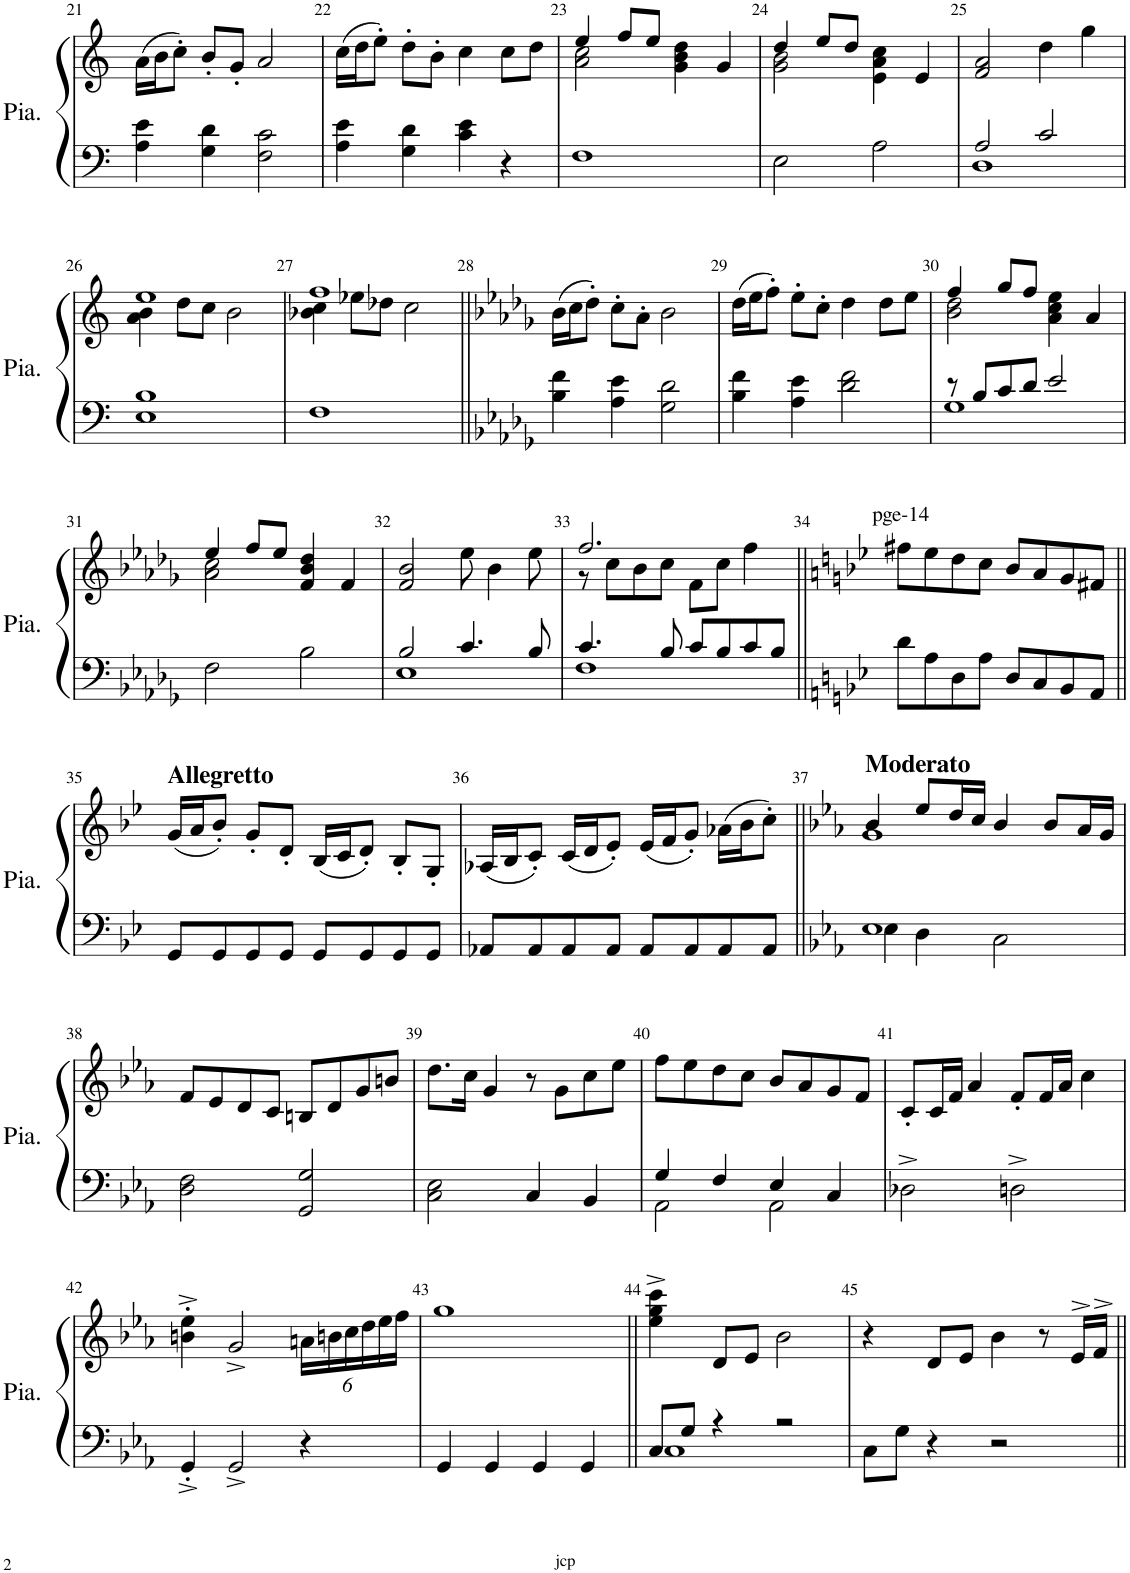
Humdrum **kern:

**kern	**kern
*part1	*part1
*staff2	*staff1
*I"Piano	*
*I'Pia.	*
!!LO:PB:g=z
*clefF4	*clefG2
*k[]	*k[]
*M4/4	*M4/4
*met(c)	*met(c)
=21	=21
4A\ 4e\	(16a\LL
.	16b\J
.	8cc'\J)
4G\ 4d\	8b'/L
.	8g'/J
2F\ 2c\	2a/
=22	=22
4A\ 4e\	(16cc\LL
.	16dd\J
.	8ee'\J)
4G\ 4d\	8dd'\L
.	8b'\J
4c\ 4e\	4cc\
4r	8cc\L
.	8dd\J
=23	=23
*	*^
1F	4ee/	2a\ 2cc\
.	8ff/L	.
.	8ee/J	.
.	4g\ 4b\ 4dd\	2ryy
.	4g/	.
=24	=24	=24
2E\	4dd/	2g\ 2b\
.	8ee/L	.
.	8dd/J	.
2A\	4e\ 4a\ 4cc\	2ryy
.	4e/	.
*	*v	*v
=25	=25
*^	*
2A/	1D	2f/ 2a/
2c/	.	4dd\
.	.	4gg\
*v	*v	*
!!LO:LB:g=z
=26	=26
*	*^
1E 1B	1ee	4a\ 4b\
.	.	8dd\L
.	.	8cc\J
.	.	2b\
=27	=27	=27
1F	1ff	4b-X\ 4cc\
.	.	8ee-X\L
.	.	8dd-X\J
.	.	2cc\
*	*v	*v
=28||	=28||
*k[b-e-a-d-g-]	*k[b-e-a-d-g-]
4B-\ 4f\	(16b-\LL
.	16cc\J
.	8dd-'\J)
4A-\ 4e-\	8cc'\L
.	8a-'\J
2G-\ 2d-\	2b-\
=29	=29
4B-\ 4f\	(16dd-\LL
.	16ee-\J
.	8ff'\J)
4A-\ 4e-\	8ee-'\L
.	8cc'\J
2d-\ 2f\	4dd-\
.	8dd-\L
.	8ee-\J
=30	=30
*^	*^
8r	1G-	4ff/	2b-\ 2dd-\
8B-/L	.	.	.
8c/	.	8gg-/L	.
8d-/J	.	8ff/J	.
2e-/	.	4a-\ 4cc\ 4ee-\	2ryy
.	.	4a-/	.
*v	*v	*	*
!!LO:LB:g=z	!!
=31	=31	=31
2F\	4ee-/	2a-\ 2cc\
.	8ff/L	.
.	8ee-/J	.
2B-\	4f/ 4b-/ 4dd-/	2ryy
.	4f/	.
*	*v	*v
=32	=32
*^	*
2B-/	1E-	2f/ 2b-/
4.c/	.	8ee-\
.	.	4b-\
8B-/	.	8ee-\
=33	=33	=33
*	*	*^
4.c/	1F	2.ff/	8r
.	.	.	8cc\L
.	.	.	8b-\
8B-/	.	.	8cc\J
8c/L	.	.	8f\L
8B-/	.	.	8cc\J
8c/	.	4ff\	4ryy
8B-/J	.	.	.
*v	*v	*	*
*	*v	*v
=34||	=34||
*k[b-e-]	*k[b-e-]
!	!LO:TX:a:t=pge-14
8d\L	8ff#X\L
8A\	8ee-\
8D\	8dd\
8A\J	8cc\J
8D/L	8b-/L
8C/	8a/
8BB-/	8g/
8AA/J	8f#X/J
!!LO:LB:g=z
=35||	=35||
!	!LO:TX:a:B:t=Allegretto
8GG/L	(16g/LL
.	16a/J
8GG/	8b-'/J)
8GG/	8g'/L
8GG/J	8d'/J
8GG/L	(16B-/LL
.	16c/J
8GG/	8d'/J)
8GG/	8B-'/L
8GG/J	8G'/J
=36	=36
8AA-X/L	(16A-X/LL
.	16B-/J
8AA-/	8c'/J)
8AA-/	(16c/LL
.	16d/J
8AA-/J	8e-'/J)
8AA-/L	(16e-/LL
.	16f/J
8AA-/	8g'/J)
8AA-/	(16a-X\LL
.	16b-\J
8AA-/J	8cc'\J)
=37||	=37||
*k[b-e-a-]	*k[b-e-a-]
*^	*^
!	!	!LO:TX:a:B:t=Moderato	!
1E-	4E-\	4b-/	1g
.	4D\	8ee-/L	.
.	.	16dd/L	.
.	.	16cc/JJ	.
.	2C\	4b-/	.
.	.	8b-/L	.
.	.	16a-/L	.
.	.	16g/JJ	.
*v	*v	*	*
*	*v	*v
!!LO:LB:g=z
=38	=38
2D\ 2F\	8f/L
.	8e-/
.	8d/
.	8c/J
2GG/ 2G/	8Bn/L
.	8d/
.	8g/
.	8bn/J
=39	=39
2C\ 2E-\	8.dd\L
.	16cc\Jk
.	4g/
4C/	8r
.	8g\L
4BB-/	8cc\
.	8ee-\J
=40	=40
*^	*
4G/	2AA-\	8ff\L
.	.	8ee-\
4F/	.	8dd\
.	.	8cc\J
4E-/	2AA-\	8b-/L
.	.	8a-/
4C/	.	8g/
.	.	8f/J
*v	*v	*
=41	=41
2D-X^\	8c'/L
.	16c/L
.	16f/JJ
.	4a-/
2Dn^\	8f'/L
.	16f/L
.	16a-/JJ
.	4cc\
!!LO:LB:g=z
=42	=42
4GG'^/	4bn\'^ 4ee-\'^
2GG^/	2g^/
*	*Xbrackettup
4r	24an\LL
.	24bn\
.	24cc\
.	24dd\
.	24ee-\
.	24ff\JJ
=43	=43
4GG/	1gg
4GG/	.
4GG/	.
4GG/	.
=44||	=44||
*^	*
8C/L	1C	4ee-\^ 4gg\^ 4ccc\^
8G/J	.	.
4r	.	8d/L
.	.	8e-/J
2r	.	2b-\
*v	*v	*
=45	=45
8C\L	4r
8G\J	.
4r	8d/L
.	8e-/J
2r	4b-\
.	8r
.	16e-^>/LL
.	16f^>/JJ
=||	=||
*-	*-
